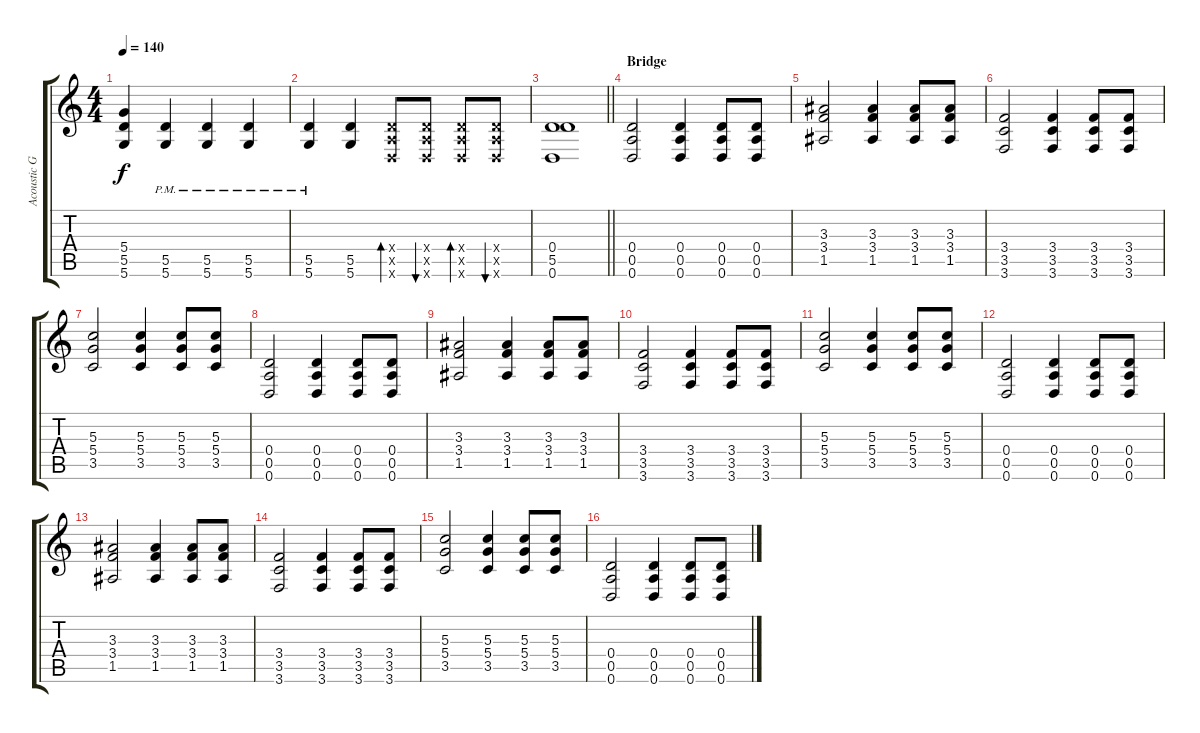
\track ("Acoustic Guitar I" "Acoustic G") {instrument acousticguitarsteel}
\staff {score tabs}
\tuning (E4 B3 G3 D3 A2 D2) {hide}
\ts (4 4)
\tempo 140
\clef g2
\ks c
(5.4 5.5 5.6).4{dy f} (5.5{pm} 5.6{pm}).4 (5.5{pm} 5.6{pm}).4 (5.5{pm} 5.6{pm}).4 |
(5.5{pm} 5.6).4 (5.5 5.6).4 (0.4{x} 0.5{x} 0.6{x}).8{bd 60} (0.4{x} 0.5{x} 0.6{x}).8{bu 60} (0.4{x} 0.5{x} 0.6{x}).8{bd 60} (0.4{x} 0.5{x} 0.6{x}).8{bu 60} |
\barLineRight lightlight
(0.4 5.5 0.6).1 |
\section ("" "Bridge")
(0.4 0.5 0.6).2 (0.4 0.5 0.6).4 (0.4 0.5 0.6).8 (0.4 0.5 0.6).8 |
(3.3 3.4 1.5).2 (3.3 3.4 1.5).4 (3.3 3.4 1.5).8 (3.3 3.4 1.5).8 |
(3.4 3.5 3.6).2 (3.4 3.5 3.6).4 (3.4 3.5 3.6).8 (3.4 3.5 3.6).8 |
(5.3 5.4 3.5).2 (5.3 5.4 3.5).4 (5.3 5.4 3.5).8 (5.3 5.4 3.5).8 |
(0.4 0.5 0.6).2 (0.4 0.5 0.6).4 (0.4 0.5 0.6).8 (0.4 0.5 0.6).8 |
(3.3 3.4 1.5).2 (3.3 3.4 1.5).4 (3.3 3.4 1.5).8 (3.3 3.4 1.5).8 |
(3.4 3.5 3.6).2 (3.4 3.5 3.6).4 (3.4 3.5 3.6).8 (3.4 3.5 3.6).8 |
(5.3 5.4 3.5).2 (5.3 5.4 3.5).4 (5.3 5.4 3.5).8 (5.3 5.4 3.5).8 |
(0.4 0.5 0.6).2 (0.4 0.5 0.6).4 (0.4 0.5 0.6).8 (0.4 0.5 0.6).8 |
(3.3 3.4 1.5).2 (3.3 3.4 1.5).4 (3.3 3.4 1.5).8 (3.3 3.4 1.5).8 |
(3.4 3.5 3.6).2 (3.4 3.5 3.6).4 (3.4 3.5 3.6).8 (3.4 3.5 3.6).8 |
(5.3 5.4 3.5).2 (5.3 5.4 3.5).4 (5.3 5.4 3.5).8 (5.3 5.4 3.5).8 |
(0.4 0.5 0.6).2 (0.4 0.5 0.6).4 (0.4 0.5 0.6).8 (0.4 0.5 0.6).8
